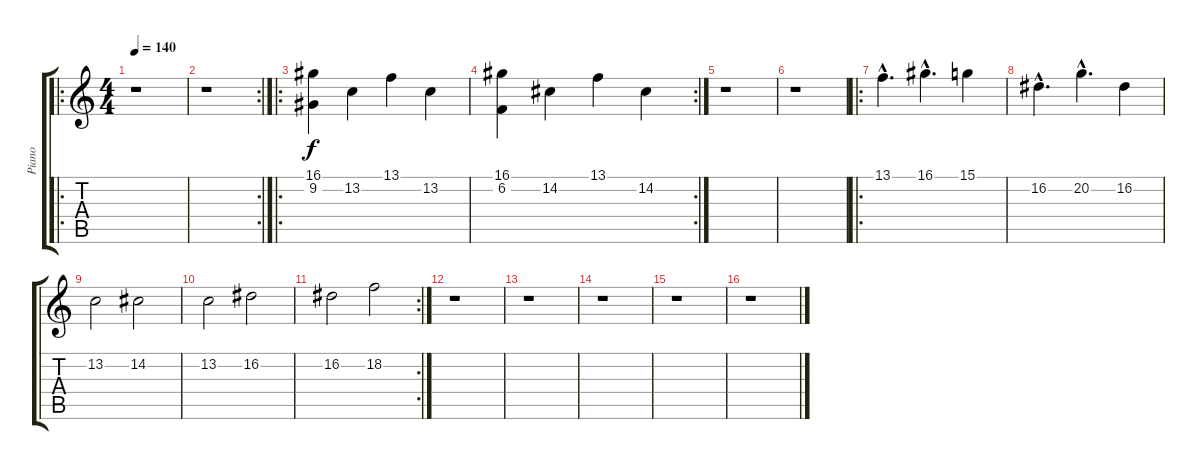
\track ("Piano" "Piano") {instrument electricgrandpiano}
\staff {score tabs}
\tuning (E4 B3 G3 D3 A2 E2) {hide}
\ro
\ts (4 4)
\tempo 140
\clef g2
\ks c
r.1{dy f} |
\rc 2
r.1 |
\ro
(16.1 9.2).4 13.2.4 13.1.4 13.2.4 |
\rc 2
(16.1 6.2).4 14.2.4 13.1.4 14.2.4 |
r.1 |
r.1 |
\ro
13.1{hac}.4{d} 16.1{hac}.4{d} 15.1.4 |
16.2{hac}.4{d} 20.2{hac}.4{d} 16.2.4 |
13.2.2 14.2.2 |
13.2.2 16.2.2 |
\rc 2
16.2.2 18.2.2 |
r.1 |
r.1 |
r.1 |
r.1 |
r.1
